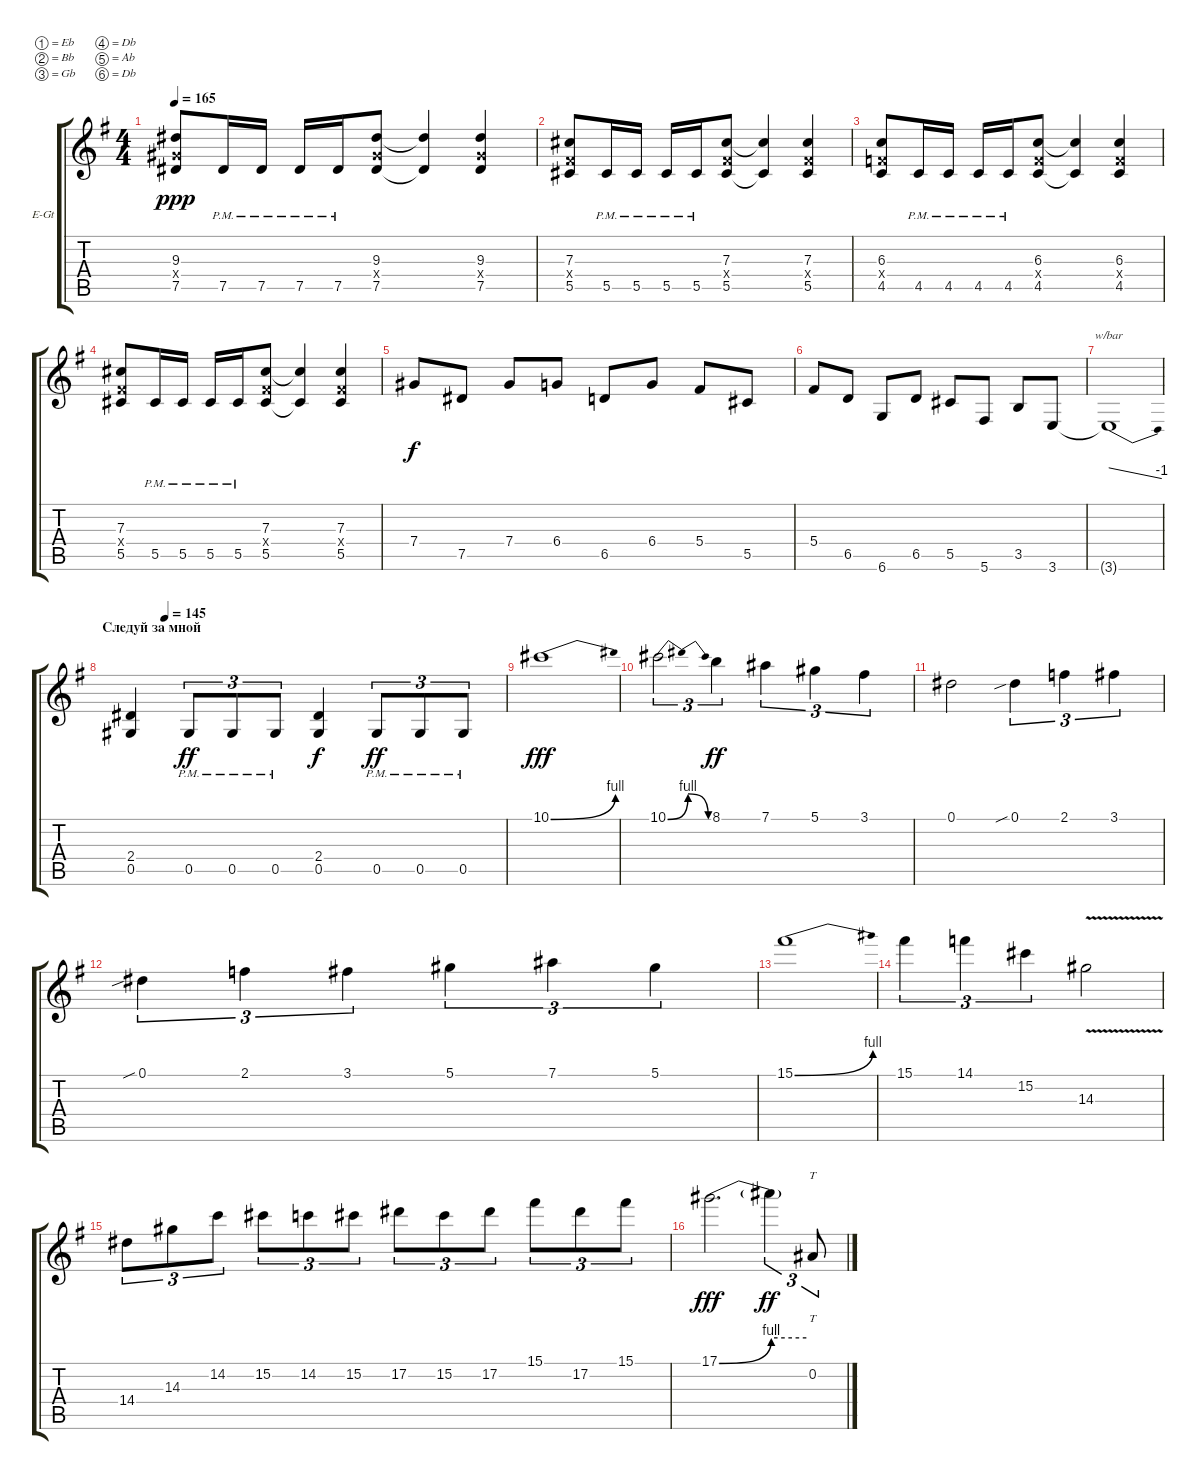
\bracketExtendMode groupsimilarinstruments
\firstSystemTrackNameOrientation horizontal
\otherSystemsTrackNameOrientation horizontal
\track ("Вячеслав Молчанов" "E-Gt") {instrument distortionguitar}
\staff {score tabs}
\tuning (Eb4 Bb3 Gb3 Db3 Ab2 Db2)
\ts (4 4)
\tempo 165
\clef g2
\ks eminor
(9.3 7.4{x} 7.5).8{dy ppp} 7.5{pm}.16 7.5{pm}.16 7.5{pm}.16 7.5{pm}.16 (9.3 7.4{x} 7.5).8 (9.3{t} 7.5{t}).4 (9.3 7.4{x} 7.5).4 |
(7.3 5.4{x} 5.5).8 5.5{pm}.16 5.5{pm}.16 5.5{pm}.16 5.5{pm}.16 (7.3 5.4{x} 5.5).8 (7.3{t} 5.5{t}).4 (7.3 5.4{x} 5.5).4 |
(6.3 4.4{x} 4.5).8 4.5{pm}.16 4.5{pm}.16 4.5{pm}.16 4.5{pm}.16 (6.3 4.4{x} 4.5).8 (6.3{t} 4.5{t}).4 (6.3 4.4{x} 4.5).4 |
(7.3 5.4{x} 5.5).8 5.5{pm}.16 5.5{pm}.16 5.5{pm}.16 5.5{pm}.16 (7.3 5.4{x} 5.5).8 (7.3{t} 5.5{t}).4 (7.3 5.4{x} 5.5).4 |
7.4.8{dy f} 7.5.8 7.4.8 6.4.8 6.5.8 6.4.8 5.4.8 5.5.8 |
5.4.8 6.5.8 6.6.8 6.5.8 5.5.8 5.6.8 3.5.8 3.6.8 |
3.6{t}.1{tbe (dive default 0 0 45 -4)} |
\section ("" "Следуй за мной")
\tempo (145 0.09375)
(2.4 0.5).4 0.5{pm}.8{tu (3 2) dy ff} 0.5{pm}.8{tu (3 2)} 0.5{pm}.8{tu (3 2)} (2.4 0.5).4{dy f} 0.5{pm}.8{tu (3 2) dy ff} 0.5{pm}.8{tu (3 2)} 0.5{pm}.8{tu (3 2)} |
10.1{be (bend 0 0 60 4)}.1{dy fff} |
10.1{be (bendrelease 0 0 30 4 30 4 60 0)}.2{tu (3 2)} 8.1.4{tu (3 2) dy ff} 7.1.4{tu (3 2)} 5.1.4{tu (3 2)} 3.1.4{tu (3 2)} |
0.1.2 0.1{sib}.4{tu (3 2)} 2.1.4{tu (3 2)} 3.1.4{tu (3 2)} |
0.1{sib}.4{tu (3 2)} 2.1.4{tu (3 2)} 3.1.4{tu (3 2)} 5.1.4{tu (3 2)} 7.1.4{tu (3 2)} 5.1.4{tu (3 2)} |
15.1{be (bend 0 0 60 4)}.1 |
15.1.4{tu (3 2)} 14.1.4{tu (3 2)} 15.2.4{tu (3 2)} 14.3{v}.2 |
14.4.8{tu (3 2)} 14.3.8{tu (3 2)} 14.2.8{tu (3 2)} 15.2.8{tu (3 2)} 14.2.8{tu (3 2)} 15.2.8{tu (3 2)} 17.2.8{tu (3 2)} 15.2.8{tu (3 2)} 17.2.8{tu (3 2)} 15.1.8{tu (3 2)} 17.2.8{tu (3 2)} 15.1.8{tu (3 2)} |
17.1{be (bend 0 0 60 4)}.2{d dy fff} 17.1{be (hold 0 4 60 4) t}.4{tu (3 2) dy ff} 0.2.8{tt tu (3 2)}
